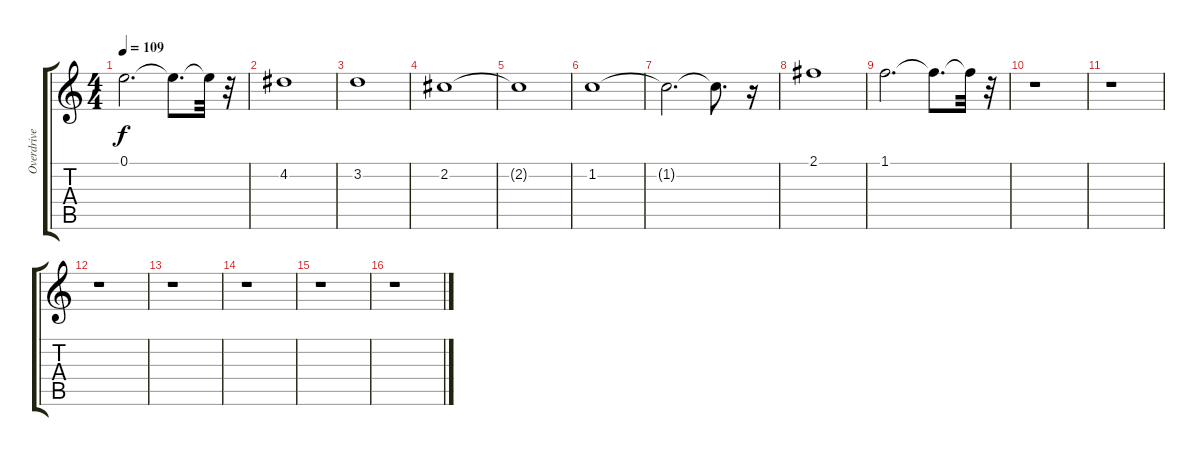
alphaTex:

\track ("Overdrive Guitar" "Overdrive ") {instrument overdrivenguitar}
\staff {score tabs}
\tuning (E4 B3 G3 D3 A2 E2) {hide}
\ts (4 4)
\tempo 109
\clef g2
\ks c
0.1.2{d dy f} 0.1{t}.8{d} 0.1{t}.32 r.32 |
4.2.1 |
3.2.1 |
2.2.1 |
2.2{t}.1 |
1.2.1 |
1.2{t}.2{d} 1.2{t}.8{d} r.16 |
2.1.1 |
1.1.2{d} 1.1{t}.8{d} 1.1{t}.32 r.32 |
r.1 |
r.1 |
r.1 |
r.1 |
r.1 |
r.1 |
r.1
